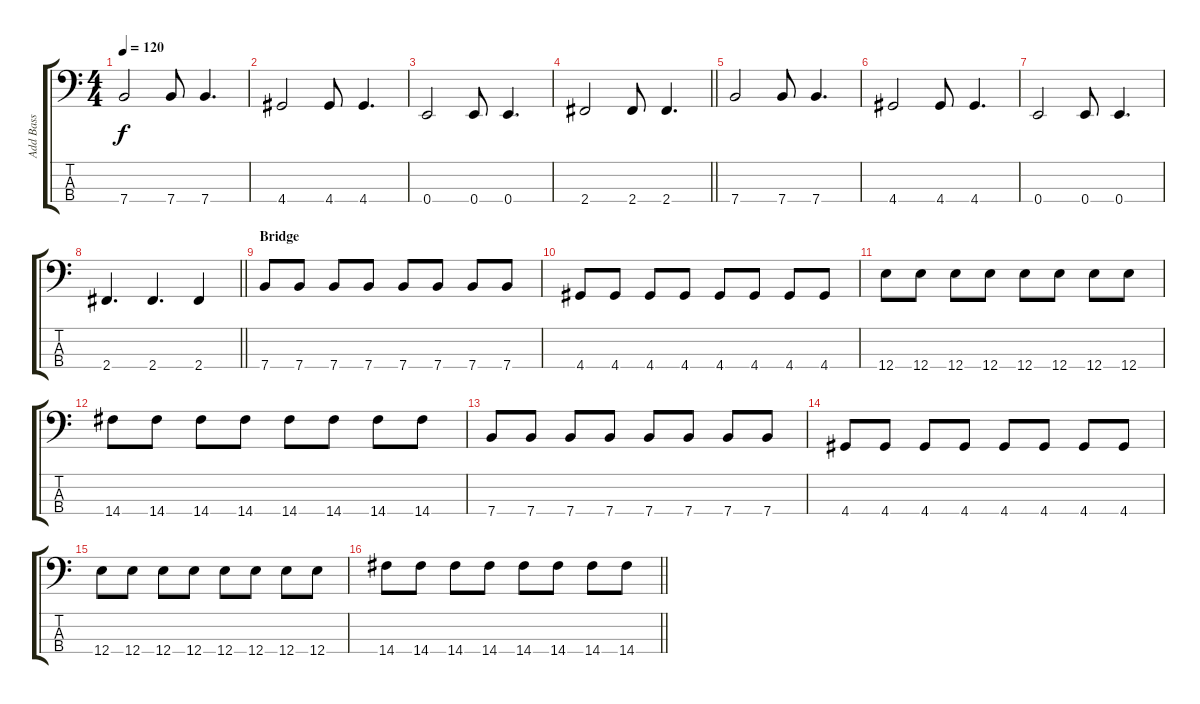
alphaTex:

\track ("Add Bass" "Add Bass") {instrument electricbassfinger}
\staff {score tabs}
\tuning (G2 D2 A1 E1) {hide}
\ts (4 4)
\tempo 120
\clef f4
\ks c
7.4.2{dy f} 7.4.8 7.4.4{d} |
4.4.2 4.4.8 4.4.4{d} |
0.4.2 0.4.8 0.4.4{d} |
\barLineRight lightlight
2.4.2 2.4.8 2.4.4{d} |
7.4.2 7.4.8 7.4.4{d} |
4.4.2 4.4.8 4.4.4{d} |
0.4.2 0.4.8 0.4.4{d} |
\barLineRight lightlight
2.4.4{d} 2.4.4{d} 2.4.4 |
\section ("" "Bridge")
7.4.8 7.4.8 7.4.8 7.4.8 7.4.8 7.4.8 7.4.8 7.4.8 |
4.4.8 4.4.8 4.4.8 4.4.8 4.4.8 4.4.8 4.4.8 4.4.8 |
12.4.8 12.4.8 12.4.8 12.4.8 12.4.8 12.4.8 12.4.8 12.4.8 |
14.4.8 14.4.8 14.4.8 14.4.8 14.4.8 14.4.8 14.4.8 14.4.8 |
7.4.8 7.4.8 7.4.8 7.4.8 7.4.8 7.4.8 7.4.8 7.4.8 |
4.4.8 4.4.8 4.4.8 4.4.8 4.4.8 4.4.8 4.4.8 4.4.8 |
12.4.8 12.4.8 12.4.8 12.4.8 12.4.8 12.4.8 12.4.8 12.4.8 |
\barLineRight lightlight
14.4.8 14.4.8 14.4.8 14.4.8 14.4.8 14.4.8 14.4.8 14.4.8
